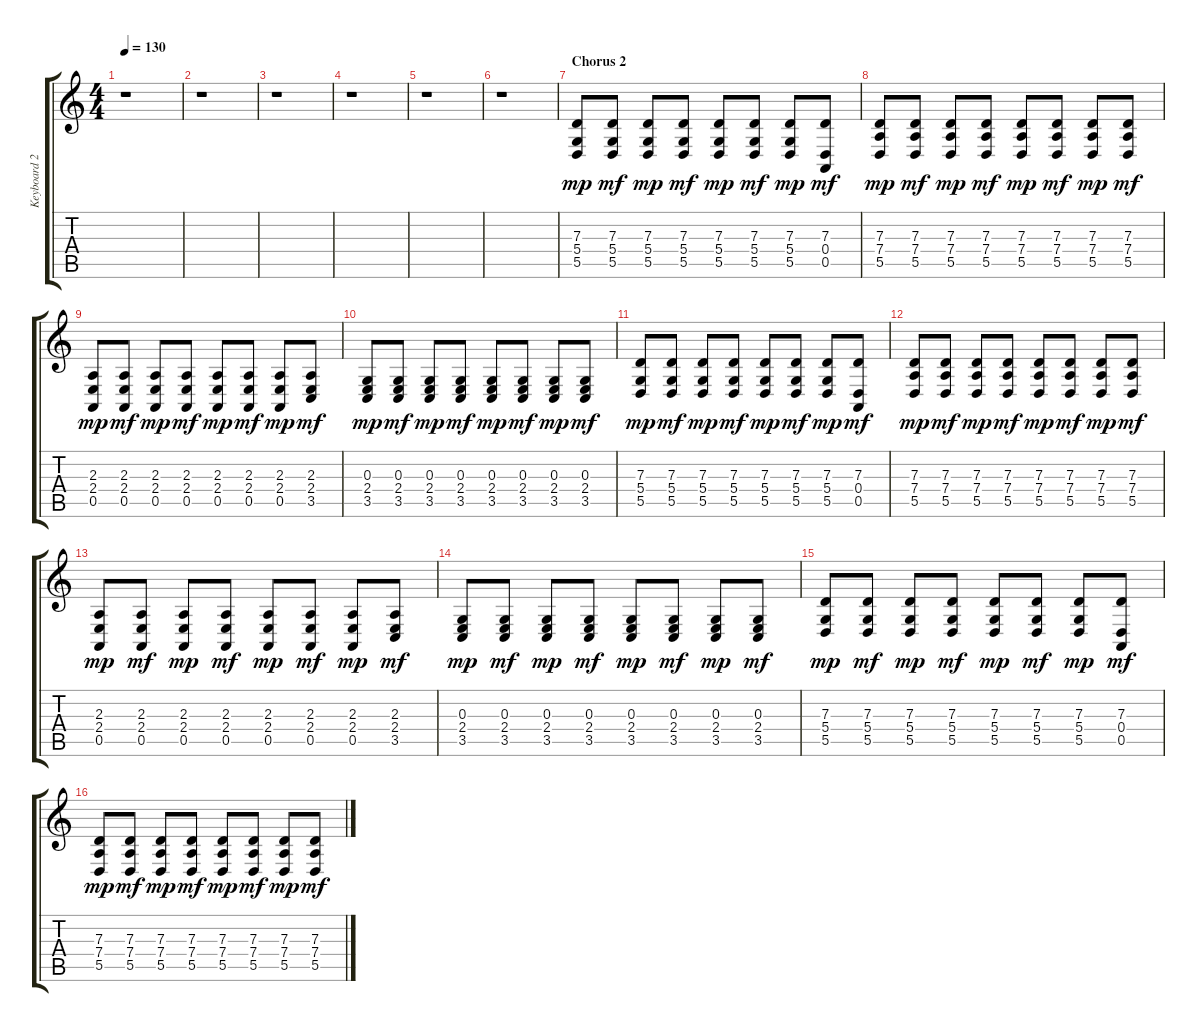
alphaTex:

\track ("Keyboard 2" "Keyboard 2") {instrument lead1square}
\staff {score tabs}
\tuning (E4 B3 G3 D3 A2 E2) {hide}
\ts (4 4)
\tempo 130
\clef g2
\ks c
r.1{dy mp} |
r.1 |
r.1 |
r.1 |
r.1 |
r.1 |
\section ("" "Chorus 2")
(7.3 5.4 5.5).8 (7.3 5.4 5.5).8{dy mf} (7.3 5.4 5.5).8{dy mp} (7.3 5.4 5.5).8{dy mf} (7.3 5.4 5.5).8{dy mp} (7.3 5.4 5.5).8{dy mf} (7.3 5.4 5.5).8{dy mp} (7.3 0.4 0.5).8{dy mf} |
(7.3 7.4 5.5).8{dy mp} (7.3 7.4 5.5).8{dy mf} (7.3 7.4 5.5).8{dy mp} (7.3 7.4 5.5).8{dy mf} (7.3 7.4 5.5).8{dy mp} (7.3 7.4 5.5).8{dy mf} (7.3 7.4 5.5).8{dy mp} (7.3 7.4 5.5).8{dy mf} |
(2.3 2.4 0.5).8{dy mp} (2.3 2.4 0.5).8{dy mf} (2.3 2.4 0.5).8{dy mp} (2.3 2.4 0.5).8{dy mf} (2.3 2.4 0.5).8{dy mp} (2.3 2.4 0.5).8{dy mf} (2.3 2.4 0.5).8{dy mp} (2.3 2.4 3.5).8{dy mf} |
(0.3 2.4 3.5).8{dy mp} (0.3 2.4 3.5).8{dy mf} (0.3 2.4 3.5).8{dy mp} (0.3 2.4 3.5).8{dy mf} (0.3 2.4 3.5).8{dy mp} (0.3 2.4 3.5).8{dy mf} (0.3 2.4 3.5).8{dy mp} (0.3 2.4 3.5).8{dy mf} |
(7.3 5.4 5.5).8{dy mp} (7.3 5.4 5.5).8{dy mf} (7.3 5.4 5.5).8{dy mp} (7.3 5.4 5.5).8{dy mf} (7.3 5.4 5.5).8{dy mp} (7.3 5.4 5.5).8{dy mf} (7.3 5.4 5.5).8{dy mp} (7.3 0.4 0.5).8{dy mf} |
(7.3 7.4 5.5).8{dy mp} (7.3 7.4 5.5).8{dy mf} (7.3 7.4 5.5).8{dy mp} (7.3 7.4 5.5).8{dy mf} (7.3 7.4 5.5).8{dy mp} (7.3 7.4 5.5).8{dy mf} (7.3 7.4 5.5).8{dy mp} (7.3 7.4 5.5).8{dy mf} |
(2.3 2.4 0.5).8{dy mp} (2.3 2.4 0.5).8{dy mf} (2.3 2.4 0.5).8{dy mp} (2.3 2.4 0.5).8{dy mf} (2.3 2.4 0.5).8{dy mp} (2.3 2.4 0.5).8{dy mf} (2.3 2.4 0.5).8{dy mp} (2.3 2.4 3.5).8{dy mf} |
(0.3 2.4 3.5).8{dy mp} (0.3 2.4 3.5).8{dy mf} (0.3 2.4 3.5).8{dy mp} (0.3 2.4 3.5).8{dy mf} (0.3 2.4 3.5).8{dy mp} (0.3 2.4 3.5).8{dy mf} (0.3 2.4 3.5).8{dy mp} (0.3 2.4 3.5).8{dy mf} |
(7.3 5.4 5.5).8{dy mp} (7.3 5.4 5.5).8{dy mf} (7.3 5.4 5.5).8{dy mp} (7.3 5.4 5.5).8{dy mf} (7.3 5.4 5.5).8{dy mp} (7.3 5.4 5.5).8{dy mf} (7.3 5.4 5.5).8{dy mp} (7.3 0.4 0.5).8{dy mf} |
(7.3 7.4 5.5).8{dy mp} (7.3 7.4 5.5).8{dy mf} (7.3 7.4 5.5).8{dy mp} (7.3 7.4 5.5).8{dy mf} (7.3 7.4 5.5).8{dy mp} (7.3 7.4 5.5).8{dy mf} (7.3 7.4 5.5).8{dy mp} (7.3 7.4 5.5).8{dy mf}
